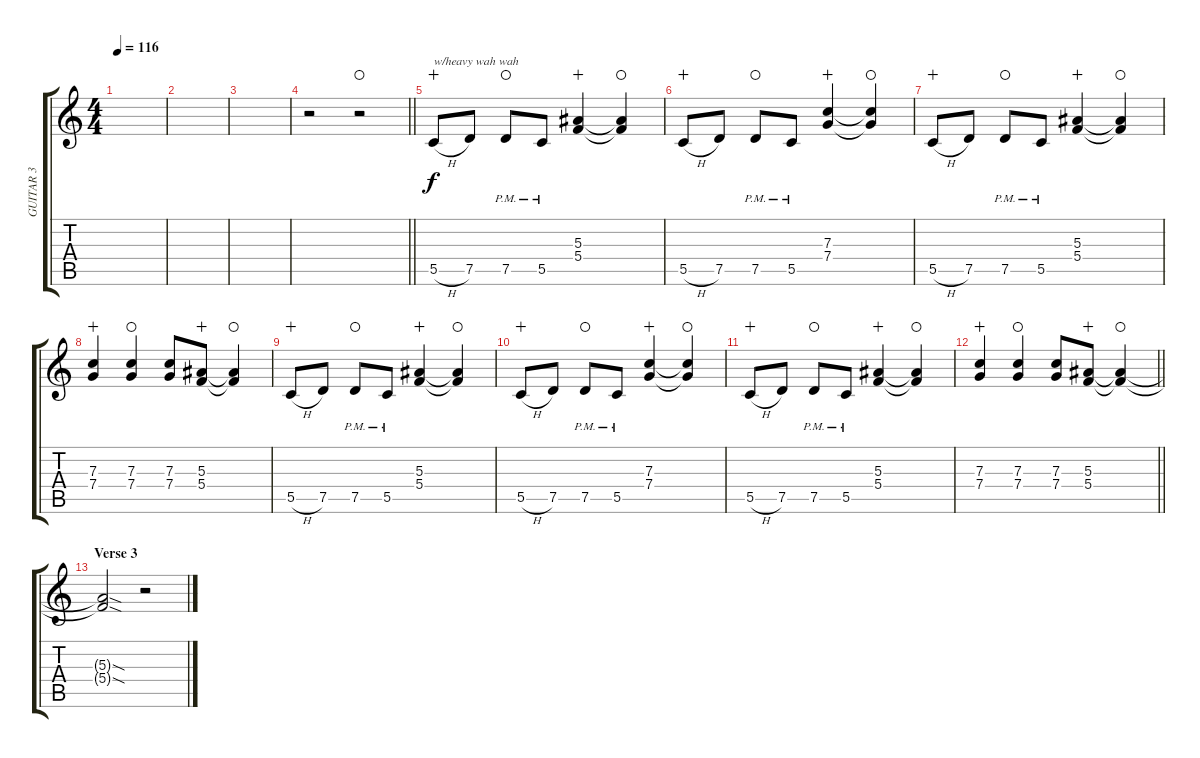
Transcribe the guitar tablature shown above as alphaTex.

\track ("GUITAR 3" "GUITAR 3") {instrument distortionguitar}
\staff {score tabs}
\tuning (D4 A3 F3 C3 G2 D2) {hide}
\ts (4 4)
\tempo 116
\clef g2
\ks c
|
|
|
\barLineRight lightlight
r.2 r.2{waho} |
5.5{h}.8{txt "w/heavy wah wah" wahc} 7.5.8 7.5{pm}.8{waho} 5.5{pm}.8 (5.3 5.4).4{wahc} (5.3{t} 5.4{t}).4{waho} |
5.5{h}.8{wahc} 7.5.8 7.5{pm}.8{waho} 5.5{pm}.8 (7.3 7.4).4{wahc} (7.3{t} 7.4{t}).4{waho} |
5.5{h}.8{wahc} 7.5.8 7.5{pm}.8{waho} 5.5{pm}.8 (5.3 5.4).4{wahc} (5.3{t} 5.4{t}).4{waho} |
(7.3 7.4).4{wahc} (7.3 7.4).4{waho} (7.3 7.4).8 (5.3 5.4).8{wahc} (5.3{t} 5.4{t}).4{waho} |
5.5{h}.8{wahc} 7.5.8 7.5{pm}.8{waho} 5.5{pm}.8 (5.3 5.4).4{wahc} (5.3{t} 5.4{t}).4{waho} |
5.5{h}.8{wahc} 7.5.8 7.5{pm}.8{waho} 5.5{pm}.8 (7.3 7.4).4{wahc} (7.3{t} 7.4{t}).4{waho} |
5.5{h}.8{wahc} 7.5.8 7.5{pm}.8{waho} 5.5{pm}.8 (5.3 5.4).4{wahc} (5.3{t} 5.4{t}).4{waho} |
\barLineRight lightlight
(7.3 7.4).4{wahc} (7.3 7.4).4{waho} (7.3 7.4).8 (5.3 5.4).8{wahc} (5.3{t} 5.4{t}).4{waho} |
\section ("" "Verse 3")
(5.3{sod t} 5.4{sod t}).2 r.2
